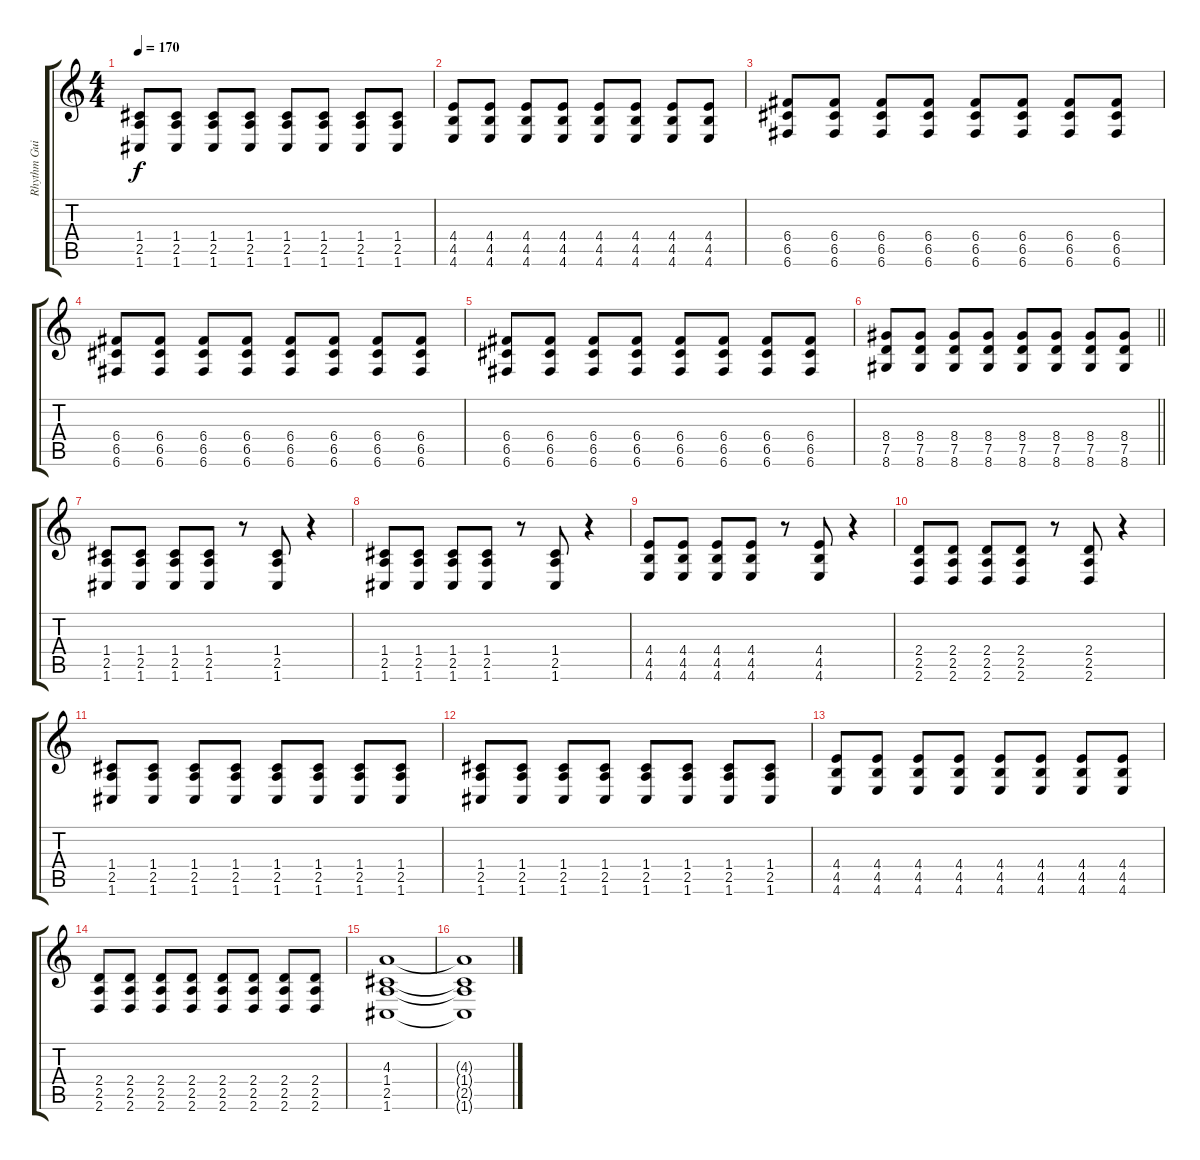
\track ("Rhythm Guitar" "Rhythm Gui") {instrument distortionguitar}
\staff {score tabs}
\tuning (D4 A3 F3 C3 G2 C2) {hide}
\ts (4 4)
\tempo 170
\clef g2
\ks c
(1.4 2.5 1.6).8{dy f} (1.4 2.5 1.6).8 (1.4 2.5 1.6).8 (1.4 2.5 1.6).8 (1.4 2.5 1.6).8 (1.4 2.5 1.6).8 (1.4 2.5 1.6).8 (1.4 2.5 1.6).8 |
(4.4 4.5 4.6).8 (4.4 4.5 4.6).8 (4.4 4.5 4.6).8 (4.4 4.5 4.6).8 (4.4 4.5 4.6).8 (4.4 4.5 4.6).8 (4.4 4.5 4.6).8 (4.4 4.5 4.6).8 |
(6.4 6.5 6.6).8 (6.4 6.5 6.6).8 (6.4 6.5 6.6).8 (6.4 6.5 6.6).8 (6.4 6.5 6.6).8 (6.4 6.5 6.6).8 (6.4 6.5 6.6).8 (6.4 6.5 6.6).8 |
(6.4 6.5 6.6).8 (6.4 6.5 6.6).8 (6.4 6.5 6.6).8 (6.4 6.5 6.6).8 (6.4 6.5 6.6).8 (6.4 6.5 6.6).8 (6.4 6.5 6.6).8 (6.4 6.5 6.6).8 |
(6.4 6.5 6.6).8 (6.4 6.5 6.6).8 (6.4 6.5 6.6).8 (6.4 6.5 6.6).8 (6.4 6.5 6.6).8 (6.4 6.5 6.6).8 (6.4 6.5 6.6).8 (6.4 6.5 6.6).8 |
\barLineRight lightlight
(8.4 7.5 8.6).8 (8.4 7.5 8.6).8 (8.4 7.5 8.6).8 (8.4 7.5 8.6).8 (8.4 7.5 8.6).8 (8.4 7.5 8.6).8 (8.4 7.5 8.6).8 (8.4 7.5 8.6).8 |
(1.4 2.5 1.6).8 (1.4 2.5 1.6).8 (1.4 2.5 1.6).8 (1.4 2.5 1.6).8 r.8 (1.4 2.5 1.6).8 r.4 |
(1.4 2.5 1.6).8 (1.4 2.5 1.6).8 (1.4 2.5 1.6).8 (1.4 2.5 1.6).8 r.8 (1.4 2.5 1.6).8 r.4 |
(4.4 4.5 4.6).8 (4.4 4.5 4.6).8 (4.4 4.5 4.6).8 (4.4 4.5 4.6).8 r.8 (4.4 4.5 4.6).8 r.4 |
(2.4 2.5 2.6).8 (2.4 2.5 2.6).8 (2.4 2.5 2.6).8 (2.4 2.5 2.6).8 r.8 (2.4 2.5 2.6).8 r.4 |
(1.4 2.5 1.6).8 (1.4 2.5 1.6).8 (1.4 2.5 1.6).8 (1.4 2.5 1.6).8 (1.4 2.5 1.6).8 (1.4 2.5 1.6).8 (1.4 2.5 1.6).8 (1.4 2.5 1.6).8 |
(1.4 2.5 1.6).8 (1.4 2.5 1.6).8 (1.4 2.5 1.6).8 (1.4 2.5 1.6).8 (1.4 2.5 1.6).8 (1.4 2.5 1.6).8 (1.4 2.5 1.6).8 (1.4 2.5 1.6).8 |
(4.4 4.5 4.6).8 (4.4 4.5 4.6).8 (4.4 4.5 4.6).8 (4.4 4.5 4.6).8 (4.4 4.5 4.6).8 (4.4 4.5 4.6).8 (4.4 4.5 4.6).8 (4.4 4.5 4.6).8 |
(2.4 2.5 2.6).8 (2.4 2.5 2.6).8 (2.4 2.5 2.6).8 (2.4 2.5 2.6).8 (2.4 2.5 2.6).8 (2.4 2.5 2.6).8 (2.4 2.5 2.6).8 (2.4 2.5 2.6).8 |
(4.3 1.4 2.5 1.6).1 |
(4.3{t} 1.4{t} 2.5{t} 1.6{t}).1
